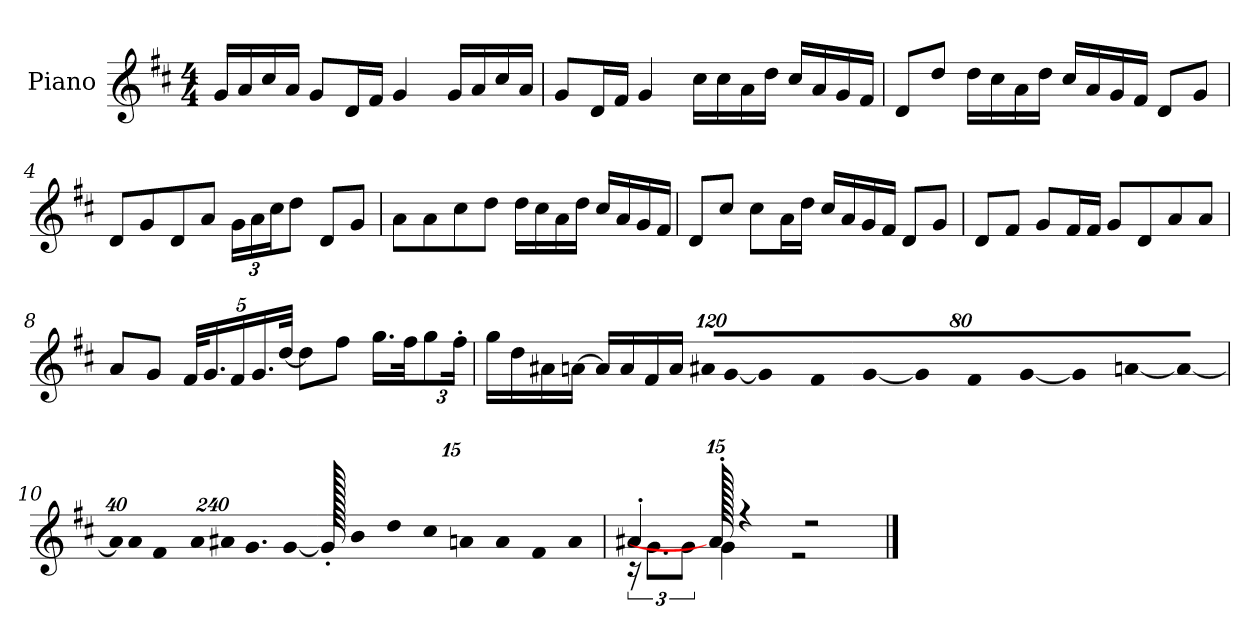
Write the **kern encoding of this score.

**kern
*part1
*staff1
*I"Piano
*I'P-no
*clefG2
*k[f#c#]
*M4/4
*MM90
=1
16g/LL
16a/
16cc#/
16a/JJ
8g/L
16d/L
16f#/JJ
4g/
16g/LL
16a/
16cc#/
16a/JJ
=2
8g/L
16d/L
16f#/JJ
4g/
16cc#\LL
16cc#\
16a\
16dd\JJ
16cc#/LL
16a/
16g/
16f#/JJ
=3
8d/L
8dd/J
16dd\LL
16cc#\
16a\
16dd\JJ
16cc#/LL
16a/
16g/
16f#/JJ
8d/L
8g/J
!!LO:LB:g=z
=4
8d/L
8g/
8d/
8a/J
*Xbrackettup
24g\LL
24a\
24cc#\J
8dd\J
8d/L
8g/J
=5
8a\L
8a\
8cc#\
8dd\J
16dd\LL
16cc#\
16a\
16dd\JJ
16cc#/LL
16a/
16g/
16f#/JJ
=6
8d/L
8cc#/J
8cc#\L
16a\L
16dd\JJ
16cc#/LL
16a/
16g/
16f#/JJ
8d/L
8g/J
=7
8d/L
8f#/J
8g/L
16f#/L
16f#/JJ
8g/L
8d/
8a/
8a/J
!!LO:LB:g=z
=8
8a/L
8g/J
40f#/KLL
20.g/
20f#/
20.g/
[40dd/JJk
8dd\L]
8ff#\J
16.gg\LL
32ff#\JK
12gg\
24ff#'\Jk
=9
16gg\LL
16dd\
16a#X\
[16an\JJ
16a/LL]
16a/
16f#/
16a/JJ
!LO:N:vis=16
1920%107a#X/KL
!LO:N:vis=8
[640%71g/
!LO:N:vis=32
1920%53g/LL]
!LO:N:vis=32
1920%53f#/J
!LO:N:vis=16
[1920%107g/
!LO:N:vis=32
1920%53g/L]
!LO:N:vis=32
1920%53f#/J
!LO:N:vis=16
[1920%107g/
!LO:N:vis=32
1920%53g/L]
!LO:N:vis=32
[1920%53an/J
!LO:N:vis=16
1920%107a/JJ_
!!LO:LB:g=z
=10
!LO:N:vis=32
640%23a/KLL]
!LO:N:vis=16
1920%137a/
!LO:N:vis=32
640%23f#/K
!LO:N:vis=16
1920%137a/
!LO:N:vis=16
1920%137a#X/
!LO:N:vis=16.
960%103g/
[384%41g/J
1920g'/]
!LO:N:vis=32
640%23b/KLL
!LO:N:vis=16
1920%137dd/
!LO:N:vis=32
640%23cc#/JK
!LO:N:vis=8
960%137an/
!LO:N:vis=16
1920%137a/L
!LO:N:vis=32
640%23f#/K
[160%17a/J
=11
*^
*	*brackettup
4a#X'/	24r
.	12.g\L
.	12g\J
960a'/]	4g\
4r	.
.	2r
2r	.
.	960ryy
*v	*v
==
*-
